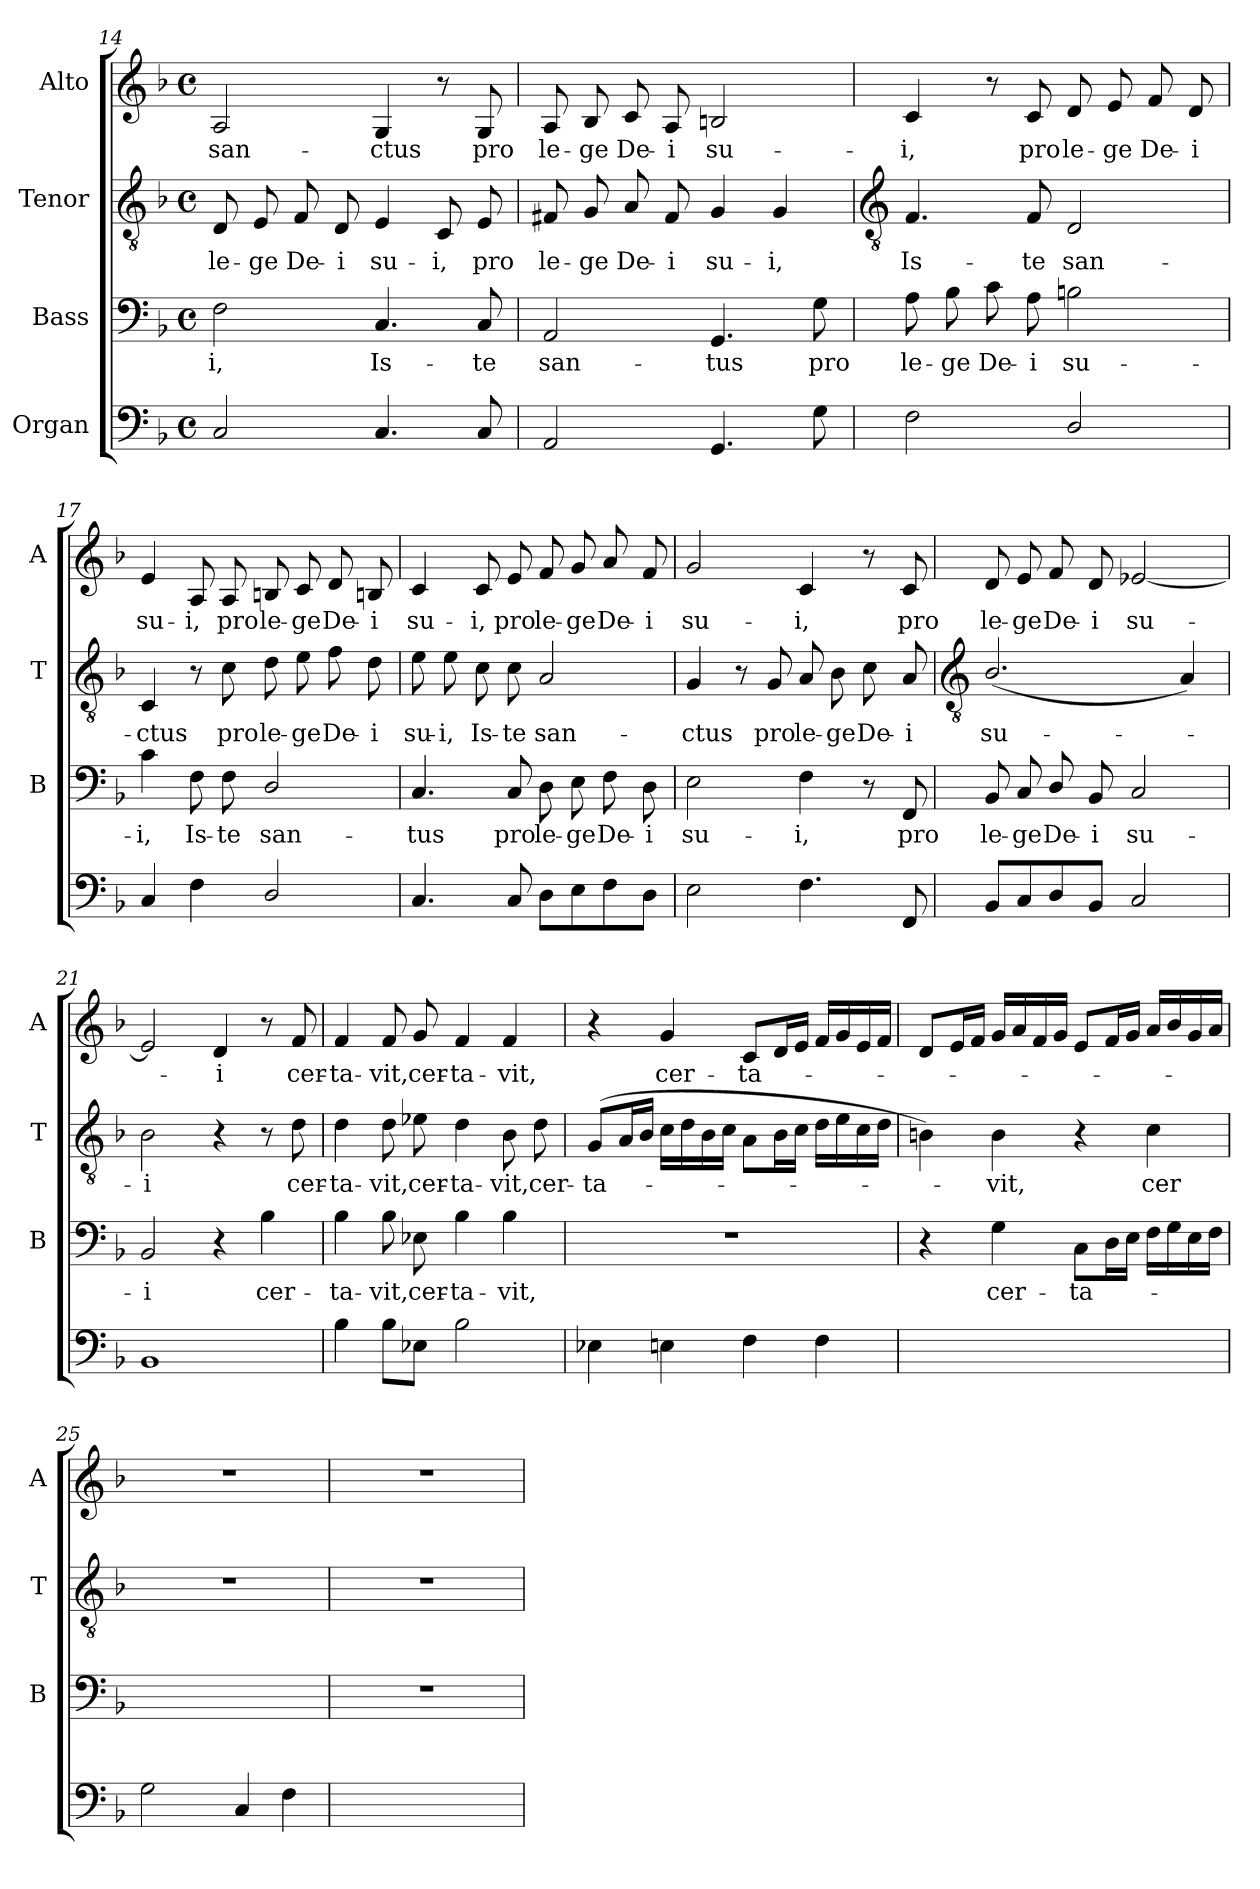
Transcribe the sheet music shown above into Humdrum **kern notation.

**kern	**kern	**text	**kern	**text	**kern	**text
*part4	*part3	*part3	*part2	*part2	*part1	*part1
*staff4	*staff3	*staff3	*staff2	*staff2	*staff1	*staff1
*I"Organ	*I"Bass	*	*I"Tenor	*	*I"Alto	*
*	*I'B	*	*I'T	*	*I'A	*
*clefF4	*clefF4	*	*clefGv2	*	*clefG2	*
*k[b-]	*k[b-]	*	*k[b-]	*	*k[b-]	*
*F:	*F:	*	*F:	*	*F:	*
*M4/4	*M4/4	*	*M4/4	*	*M4/4	*
*met(c)	*met(c)	*	*met(c)	*	*met(c)	*
=14	=14	=14	=14	=14	=14	=14
!	!	!LO:LY:b	!	!LO:LY:b	!	!LO:LY:b
2C	2F	-i,	8D	le-	2A	san-
!	!	!	!	!LO:LY:b	!	!
.	.	.	8E	-ge	.	.
!	!	!	!	!LO:LY:b	!	!
.	.	.	8F	De-	.	.
!	!	!	!	!LO:LY:b	!	!
.	.	.	8D	-i	.	.
!	!	!LO:LY:b	!	!LO:LY:b	!	!LO:LY:b
4.C	4.C	Is-	4E	su-	4G	-ctus
!	!	!	!	!LO:LY:b	!	!
.	.	.	8C	-i,	8r	.
!	!	!LO:LY:b	!	!LO:LY:b	!	!LO:LY:b
8C	8C	-te	8E	pro	8G	pro
=15	=15	=15	=15	=15	=15	=15
!	!	!LO:LY:b	!	!LO:LY:b	!	!LO:LY:b
2AA	2AA	san-	8F#X	le-	8A	le-
!	!	!	!	!LO:LY:b	!	!LO:LY:b
.	.	.	8G	-ge	8B-	-ge
!	!	!	!	!LO:LY:b	!	!LO:LY:b
.	.	.	8A	De-	8c	De-
!	!	!	!	!LO:LY:b	!	!LO:LY:b
.	.	.	8F#	-i	8A	-i
!	!	!LO:LY:b	!	!LO:LY:b	!	!LO:LY:b
4.GG	4.GG	-tus	4G	su-	2Bn	su-
!	!	!	!	!LO:LY:b	!	!
.	.	.	4G	-i,	.	.
!	!	!LO:LY:b	!	!	!	!
8G	8G	pro	.	.	.	.
!!LO:LB:g=z
=16	=16	=16	=16	=16	=16	=16
*	*	*	*clefGv2	*	*	*
!	!	!LO:LY:b	!	!LO:LY:b	!	!LO:LY:b
2F	8A	le-	4.F	Is-	4c	-i,
!	!	!LO:LY:b	!	!	!	!
.	8B-	-ge	.	.	.	.
!	!	!LO:LY:b	!	!	!	!
.	8c	De-	.	.	8r	.
!	!	!LO:LY:b	!	!LO:LY:b	!	!LO:LY:b
.	8A	-i	8F	-te	8c	pro
!	!	!LO:LY:b	!	!LO:LY:b	!	!LO:LY:b
2D/	2Bn	su-	2D	san-	8d	le-
!	!	!	!	!	!	!LO:LY:b
.	.	.	.	.	8e	-ge
!	!	!	!	!	!	!LO:LY:b
.	.	.	.	.	8f	De-
!	!	!	!	!	!	!LO:LY:b
.	.	.	.	.	8d	-i
=17	=17	=17	=17	=17	=17	=17
!	!	!LO:LY:b	!	!LO:LY:b	!	!LO:LY:b
4C	4c	-i,	4C	-ctus	4e	su-
!	!	!LO:LY:b	!	!	!	!LO:LY:b
4F	8F	Is-	8r	.	8A	-i,
!	!	!LO:LY:b	!	!LO:LY:b	!	!LO:LY:b
.	8F	-te	8c	pro	8A	pro
!	!	!LO:LY:b	!	!LO:LY:b	!	!LO:LY:b
2D/	2D/	san-	8d	le-	8Bn	le-
!	!	!	!	!LO:LY:b	!	!LO:LY:b
.	.	.	8e	-ge	8c	-ge
!	!	!	!	!LO:LY:b	!	!LO:LY:b
.	.	.	8f	De-	8d	De-
!	!	!	!	!LO:LY:b	!	!LO:LY:b
.	.	.	8d	-i	8Bn	-i
=18	=18	=18	=18	=18	=18	=18
!	!	!LO:LY:b	!	!LO:LY:b	!	!LO:LY:b
4.C	4.C	-tus	8e	su-	4c	su-
!	!	!	!	!LO:LY:b	!	!
.	.	.	8e	-i,	.	.
!	!	!	!	!LO:LY:b	!	!LO:LY:b
.	.	.	8c	Is-	8c	-i,
!	!	!LO:LY:b	!	!LO:LY:b	!	!LO:LY:b
8C	8C	pro	8c	-te	8e	pro
!	!	!LO:LY:b	!	!LO:LY:b	!	!LO:LY:b
8DL	8D	le-	2A	san-	8f	le-
!	!	!LO:LY:b	!	!	!	!LO:LY:b
8E	8E	-ge	.	.	8g	-ge
!	!	!LO:LY:b	!	!	!	!LO:LY:b
8F	8F	De-	.	.	8a	De-
!	!	!LO:LY:b	!	!	!	!LO:LY:b
8DJ	8D	-i	.	.	8f	-i
=19	=19	=19	=19	=19	=19	=19
!	!	!LO:LY:b	!	!LO:LY:b	!	!LO:LY:b
2E	2E	su-	4G	-ctus	2g	su-
.	.	.	8r	.	.	.
!	!	!	!	!LO:LY:b	!	!
.	.	.	8G	pro	.	.
!	!	!LO:LY:b	!	!LO:LY:b	!	!LO:LY:b
4.F	4F	-i,	8A	le-	4c	-i,
!	!	!	!	!LO:LY:b	!	!
.	.	.	8B-	-ge	.	.
!	!	!	!	!LO:LY:b	!	!
.	8r	.	8c	De-	8r	.
!	!	!LO:LY:b	!	!LO:LY:b	!	!LO:LY:b
8FF	8FF	pro	8A	-i	8c	pro
!!LO:LB:g=z
=20	=20	=20	=20	=20	=20	=20
*	*	*	*clefGv2	*	*	*
!	!	!LO:LY:b	!	!LO:LY:b	!	!LO:LY:b
8BB-L	8BB-	le-	(<2.B-/	su-	8d	le-
!	!	!LO:LY:b	!	!	!	!LO:LY:b
8C	8C	-ge	.	.	8e	-ge
!	!	!LO:LY:b	!	!	!	!LO:LY:b
8D	8D/	De-	.	.	8f	De-
!	!	!LO:LY:b	!	!	!	!LO:LY:b
8BB-J	8BB-	-i	.	.	8d	-i
!	!	!LO:LY:b	!	!	!	!LO:LY:b
2C	2C	su-	.	.	[2e-X	su-
.	.	.	4A)	.	.	.
=21	=21	=21	=21	=21	=21	=21
!	!	!LO:LY:b	!	!LO:LY:b	!	!
1BB-	2BB-	-i	2B-	i	2e-]	.
!	!	!	!	!	!	!LO:LY:b
.	4r	.	4r	.	4d	i
!	!	!LO:LY:b	!	!	!	!
.	4B-	cer-	8r	.	8r	.
!	!	!	!	!LO:LY:b	!	!LO:LY:b
.	.	.	8d	cer-	8f	cer-
=22	=22	=22	=22	=22	=22	=22
!	!	!LO:LY:b	!	!LO:LY:b	!	!LO:LY:b
4B-	4B-	-ta-	4d	-ta-	4f	-ta-
!	!	!LO:LY:b	!	!LO:LY:b	!	!LO:LY:b
8B-L	8B-	-vit,	8d	-vit,	8f	-vit,
!	!	!LO:LY:b	!	!LO:LY:b	!	!LO:LY:b
8E-XJ	8E-X	cer-	8e-X	cer-	8g	cer-
!	!	!LO:LY:b	!	!LO:LY:b	!	!LO:LY:b
2B-	4B-	-ta-	4d	-ta-	4f	-ta-
!	!	!LO:LY:b	!	!LO:LY:b	!	!LO:LY:b
.	4B-	-vit,	8B-	-vit,	4f	-vit,
!	!	!	!	!LO:LY:b	!	!
.	.	.	8d	cer-	.	.
=23	=23	=23	=23	=23	=23	=23
!	!	!	!	!LO:LY:b	!	!
4E-X	1r	.	(<8GL	-ta-	4r	.
.	.	.	16AL	.	.	.
.	.	.	16B-JJ	.	.	.
!	!	!	!	!	!	!LO:LY:b
4En	.	.	16cLL	.	4g	cer-
.	.	.	16d	.	.	.
.	.	.	16B-	.	.	.
.	.	.	16cJJ	.	.	.
!	!	!	!	!	!	!LO:LY:b
4F	.	.	8AL	.	8cL	-ta-
.	.	.	16B-L	.	16dL	.
.	.	.	16cJJ	.	16eJJ	.
4F	.	.	16dLL	.	16fLL	.
.	.	.	16e	.	16g	.
.	.	.	16c	.	16e	.
.	.	.	16dJJ	.	16fJJ	.
=24	=24	=24	=24	=24	=24	=24
4ryy	4r	.	4Bn)	.	8dL	.
.	.	.	.	.	16eL	.
.	.	.	.	.	16fJJ	.
!	!	!LO:LY:b	!	!LO:LY:b	!	!
4ryy	4G	cer-	4B	vit,	16gLL	.
.	.	.	.	.	16a	.
.	.	.	.	.	16f	.
.	.	.	.	.	16gJJ	.
!	!	!LO:LY:b	!	!	!	!
4ryy	8CL	-ta-	4r	.	8eL	.
.	16DL	.	.	.	16fL	.
.	16EJJ	.	.	.	16gJJ	.
!	!	!	!	!LO:LY:b	!	!
4ryy	16FLL	.	4c	cer-	16aLL	.
.	16G	.	.	.	16b-	.
.	16E	.	.	.	16g	.
.	16FJJ	.	.	.	16aJJ	.
=25	=25	=25	=25	=25	=25	=25
2G	4ryy	.	1r	.	1r	.
.	4ryy	.	.	.	.	.
4C	4ryy	.	.	.	.	.
4F	4ryy	.	.	.	.	.
=26	=26	=26	=26	=26	=26	=26
4ryy	1r	.	1r	.	1r	.
4ryy	.	.	.	.	.	.
4ryy	.	.	.	.	.	.
4ryy	.	.	.	.	.	.
=	=	=	=	=	=	=
*-	*-	*-	*-	*-	*-	*-
